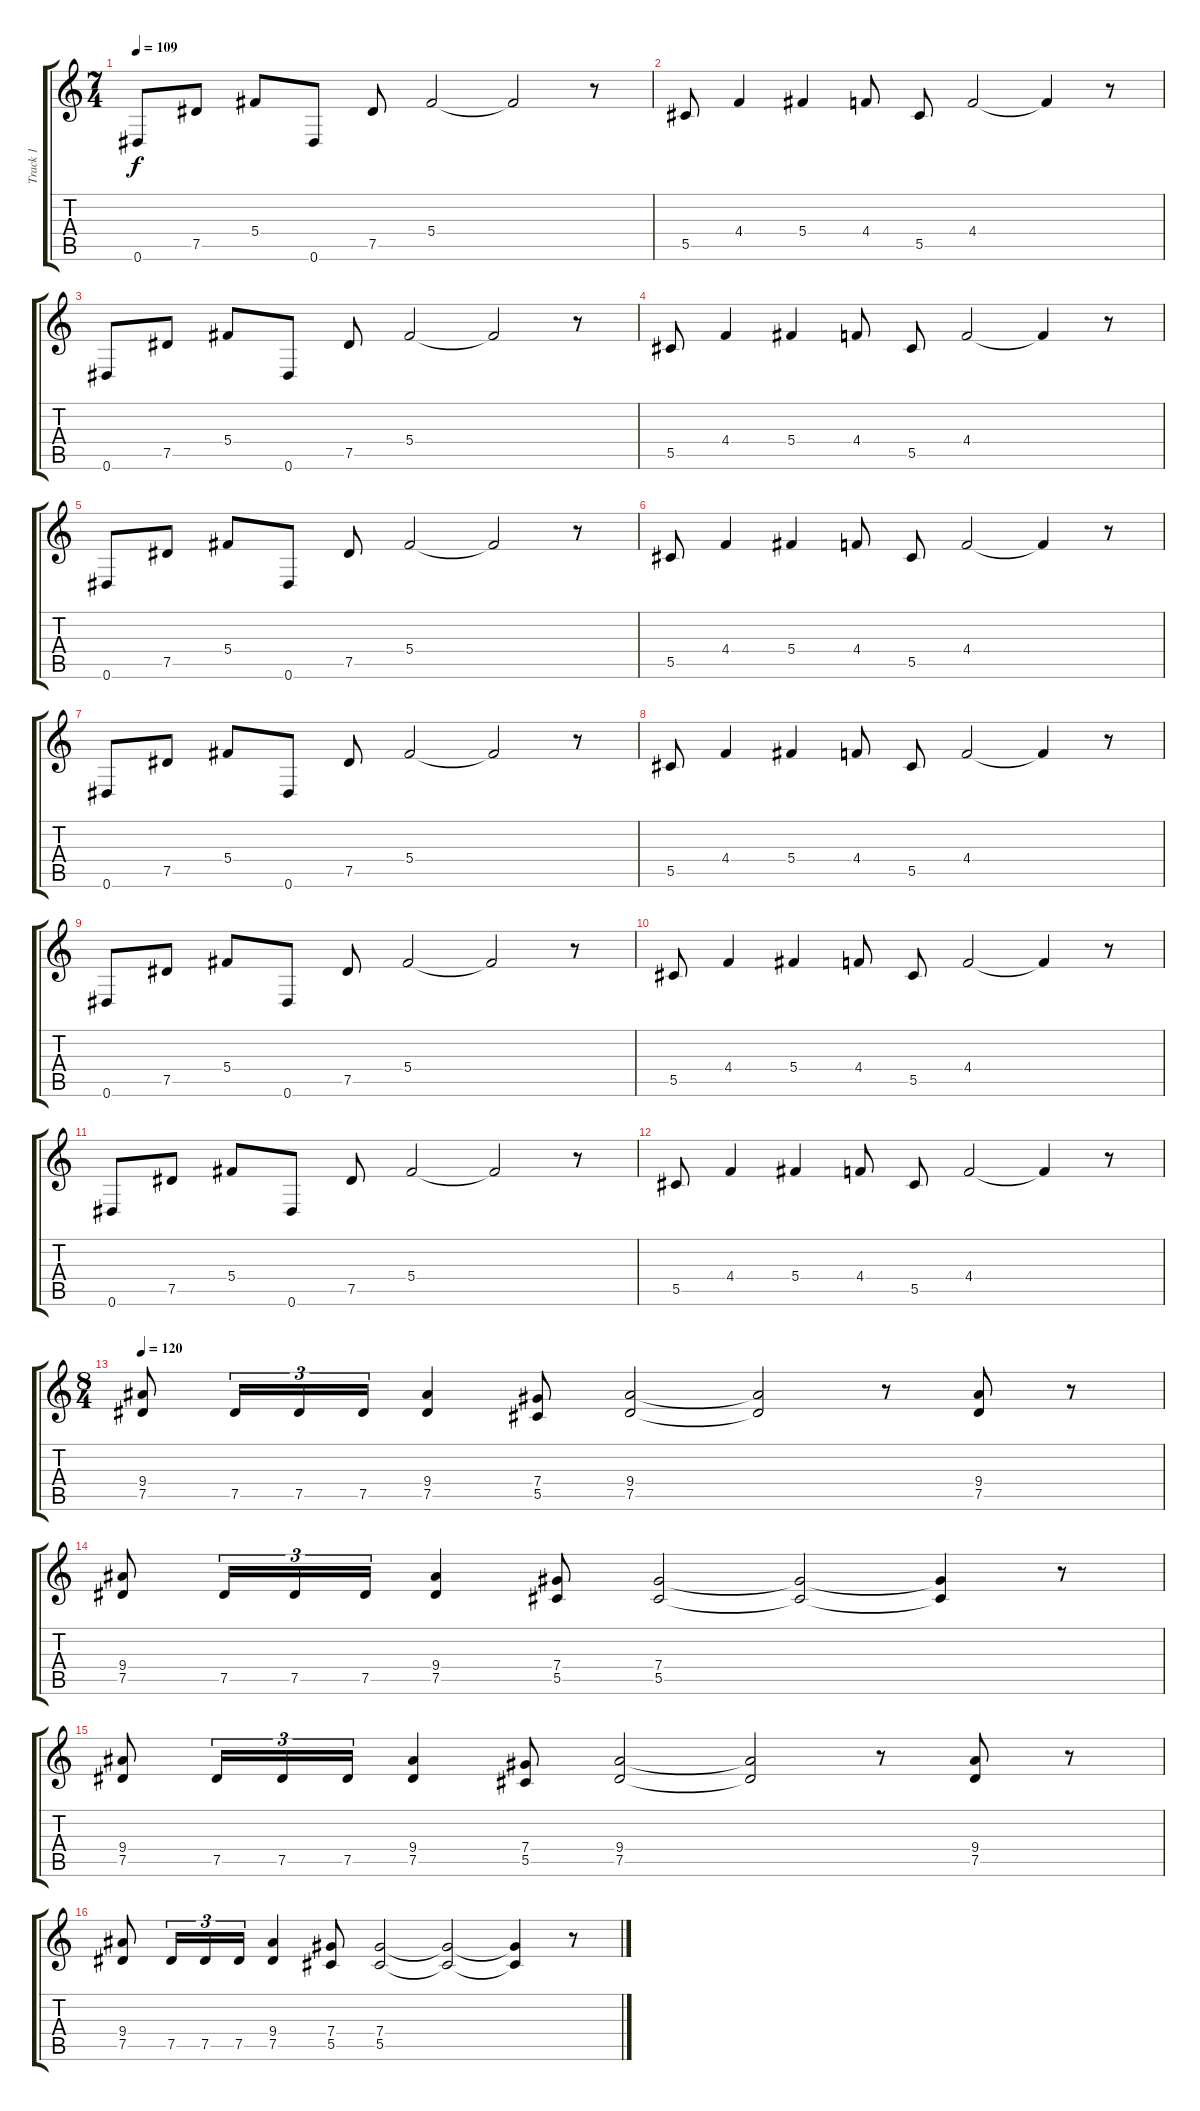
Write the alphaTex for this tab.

\track ("Track 1" "Track 1") {instrument acousticguitarnylon}
\staff {score tabs}
\tuning (Eb4 Bb3 Gb3 Db3 Ab2 Eb2) {hide}
\ts (7 4)
\tempo 109
\clef g2
\ks c
0.6.8{dy f instrument acousticguitarnylon} 7.5.8 5.4.8 0.6.8 7.5.8 5.4.2 5.4{t}.2 r.8 |
5.5.8 4.4.4 5.4.4 4.4.8 5.5.8 4.4.2 4.4{t}.4 r.8 |
0.6.8 7.5.8 5.4.8 0.6.8 7.5.8 5.4.2 5.4{t}.2 r.8 |
5.5.8 4.4.4 5.4.4 4.4.8 5.5.8 4.4.2 4.4{t}.4 r.8 |
0.6.8 7.5.8 5.4.8 0.6.8 7.5.8 5.4.2 5.4{t}.2 r.8 |
5.5.8 4.4.4 5.4.4 4.4.8 5.5.8 4.4.2 4.4{t}.4 r.8 |
0.6.8 7.5.8 5.4.8 0.6.8 7.5.8 5.4.2 5.4{t}.2 r.8 |
5.5.8 4.4.4 5.4.4 4.4.8 5.5.8 4.4.2 4.4{t}.4 r.8 |
0.6.8 7.5.8 5.4.8 0.6.8 7.5.8 5.4.2 5.4{t}.2 r.8 |
5.5.8 4.4.4 5.4.4 4.4.8 5.5.8 4.4.2 4.4{t}.4 r.8 |
0.6.8 7.5.8 5.4.8 0.6.8 7.5.8 5.4.2 5.4{t}.2 r.8 |
5.5.8 4.4.4 5.4.4 4.4.8 5.5.8 4.4.2 4.4{t}.4 r.8 |
\ts (8 4)
\tempo 120
(9.4 7.5).8{instrument distortionguitar} 7.5.16{tu (3 2)} 7.5.16{tu (3 2)} 7.5.16{tu (3 2)} (9.4 7.5).4 (7.4 5.5).8 (9.4 7.5).2 (9.4{t} 7.5{t}).2 r.8 (9.4 7.5).8 r.8 |
(9.4 7.5).8 7.5.16{tu (3 2)} 7.5.16{tu (3 2)} 7.5.16{tu (3 2)} (9.4 7.5).4 (7.4 5.5).8 (7.4 5.5).2 (7.4{t} 5.5{t}).2 (7.4{t} 5.5{t}).4 r.8 |
(9.4 7.5).8 7.5.16{tu (3 2)} 7.5.16{tu (3 2)} 7.5.16{tu (3 2)} (9.4 7.5).4 (7.4 5.5).8 (9.4 7.5).2 (9.4{t} 7.5{t}).2 r.8 (9.4 7.5).8 r.8 |
(9.4 7.5).8 7.5.16{tu (3 2)} 7.5.16{tu (3 2)} 7.5.16{tu (3 2)} (9.4 7.5).4 (7.4 5.5).8 (7.4 5.5).2 (7.4{t} 5.5{t}).2 (7.4{t} 5.5{t}).4 r.8
